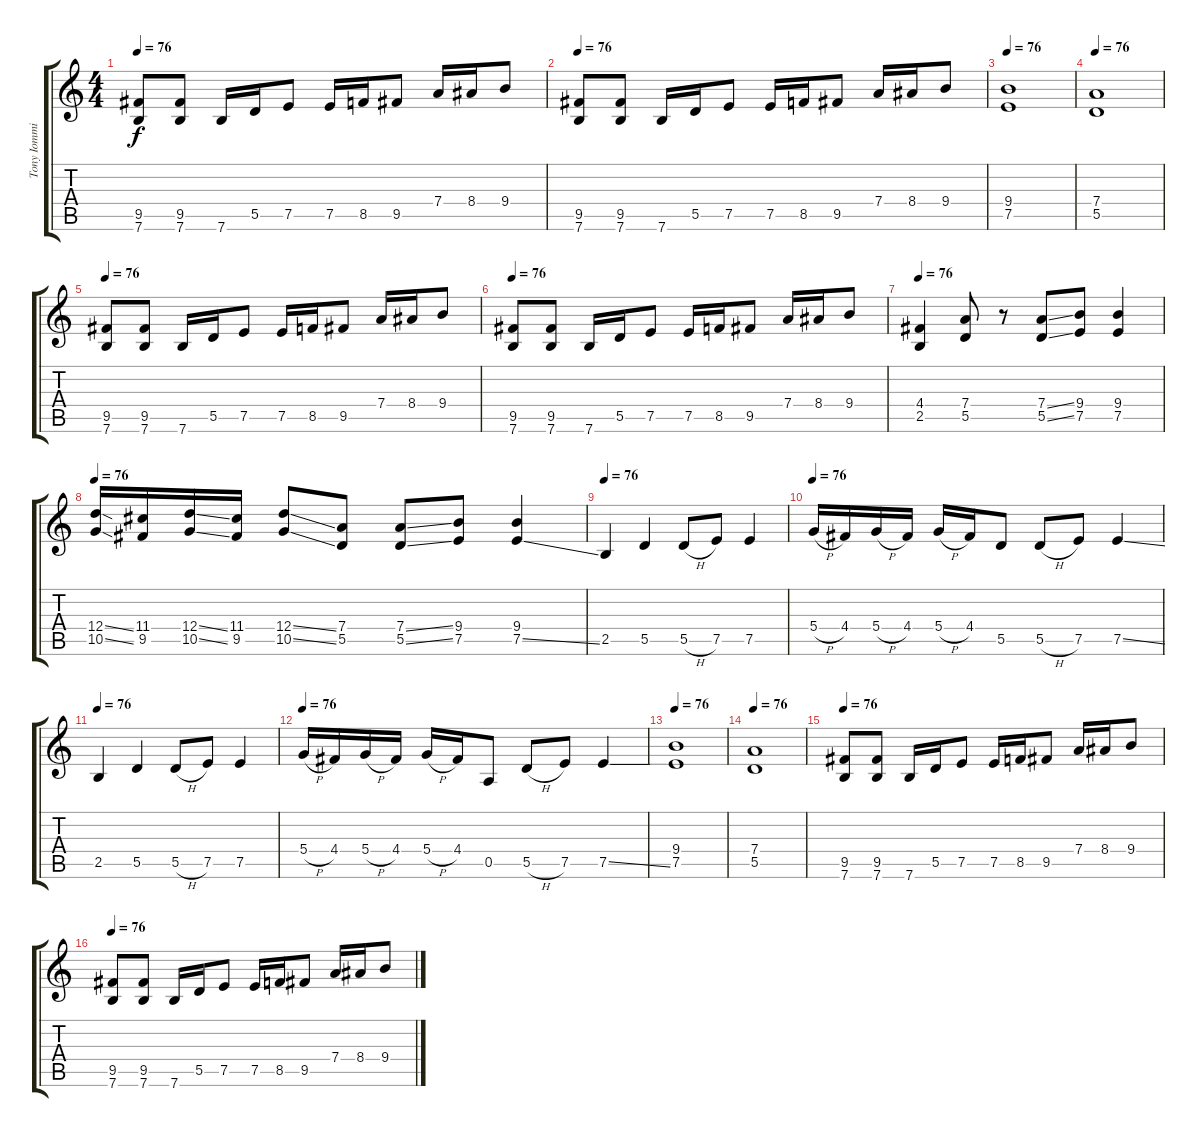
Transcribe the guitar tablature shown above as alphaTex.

\track ("Tony Iommi" "Tony Iommi") {instrument distortionguitar}
\staff {score tabs}
\tuning (E4 B3 G3 D3 A2 E2) {hide}
\ts (4 4)
\tempo 76
\clef g2
\ks c
(9.5 7.6).8{dy f} (9.5 7.6).8 7.6.16 5.5.16 7.5.8 7.5.16 8.5.16 9.5.8 7.4.16 8.4.16 9.4.8 |
\tempo 76
(9.5 7.6).8 (9.5 7.6).8 7.6.16 5.5.16 7.5.8 7.5.16 8.5.16 9.5.8 7.4.16 8.4.16 9.4.8 |
\tempo 76
(9.4 7.5).1 |
\tempo 76
(7.4 5.5).1 |
\tempo 76
(9.5 7.6).8 (9.5 7.6).8 7.6.16 5.5.16 7.5.8 7.5.16 8.5.16 9.5.8 7.4.16 8.4.16 9.4.8 |
\tempo 76
(9.5 7.6).8 (9.5 7.6).8 7.6.16 5.5.16 7.5.8 7.5.16 8.5.16 9.5.8 7.4.16 8.4.16 9.4.8 |
\tempo 76
(4.4 2.5).4 (7.4 5.5).8 r.8 (7.4{ss} 5.5{ss}).8 (9.4 7.5).8 (9.4 7.5).4 |
\tempo 76
(12.4{ss} 10.5{ss}).16 (11.4 9.5).16 (12.4{ss} 10.5{ss}).16 (11.4 9.5).16 (12.4{ss} 10.5{ss}).8 (7.4 5.5).8 (7.4{ss} 5.5{ss}).8 (9.4 7.5).8 (9.4 7.5{ss}).4 |
\tempo 76
2.5.4 5.5.4 5.5{h}.8 7.5.8 7.5.4 |
\tempo 76
5.4{h}.16 4.4.16 5.4{h}.16 4.4.16 5.4{h}.16 4.4.16 5.5.8 5.5{h}.8 7.5.8 7.5{ss}.4 |
\tempo 76
2.5.4 5.5.4 5.5{h}.8 7.5.8 7.5.4 |
\tempo 76
5.4{h}.16 4.4.16 5.4{h}.16 4.4.16 5.4{h}.16 4.4.16 0.5.8 5.5{h}.8 7.5.8 7.5{ss}.4 |
\tempo 76
(9.4 7.5).1 |
\tempo 76
(7.4 5.5).1 |
\tempo 76
(9.5 7.6).8 (9.5 7.6).8 7.6.16 5.5.16 7.5.8 7.5.16 8.5.16 9.5.8 7.4.16 8.4.16 9.4.8 |
\tempo 76
(9.5 7.6).8 (9.5 7.6).8 7.6.16 5.5.16 7.5.8 7.5.16 8.5.16 9.5.8 7.4.16 8.4.16 9.4.8
